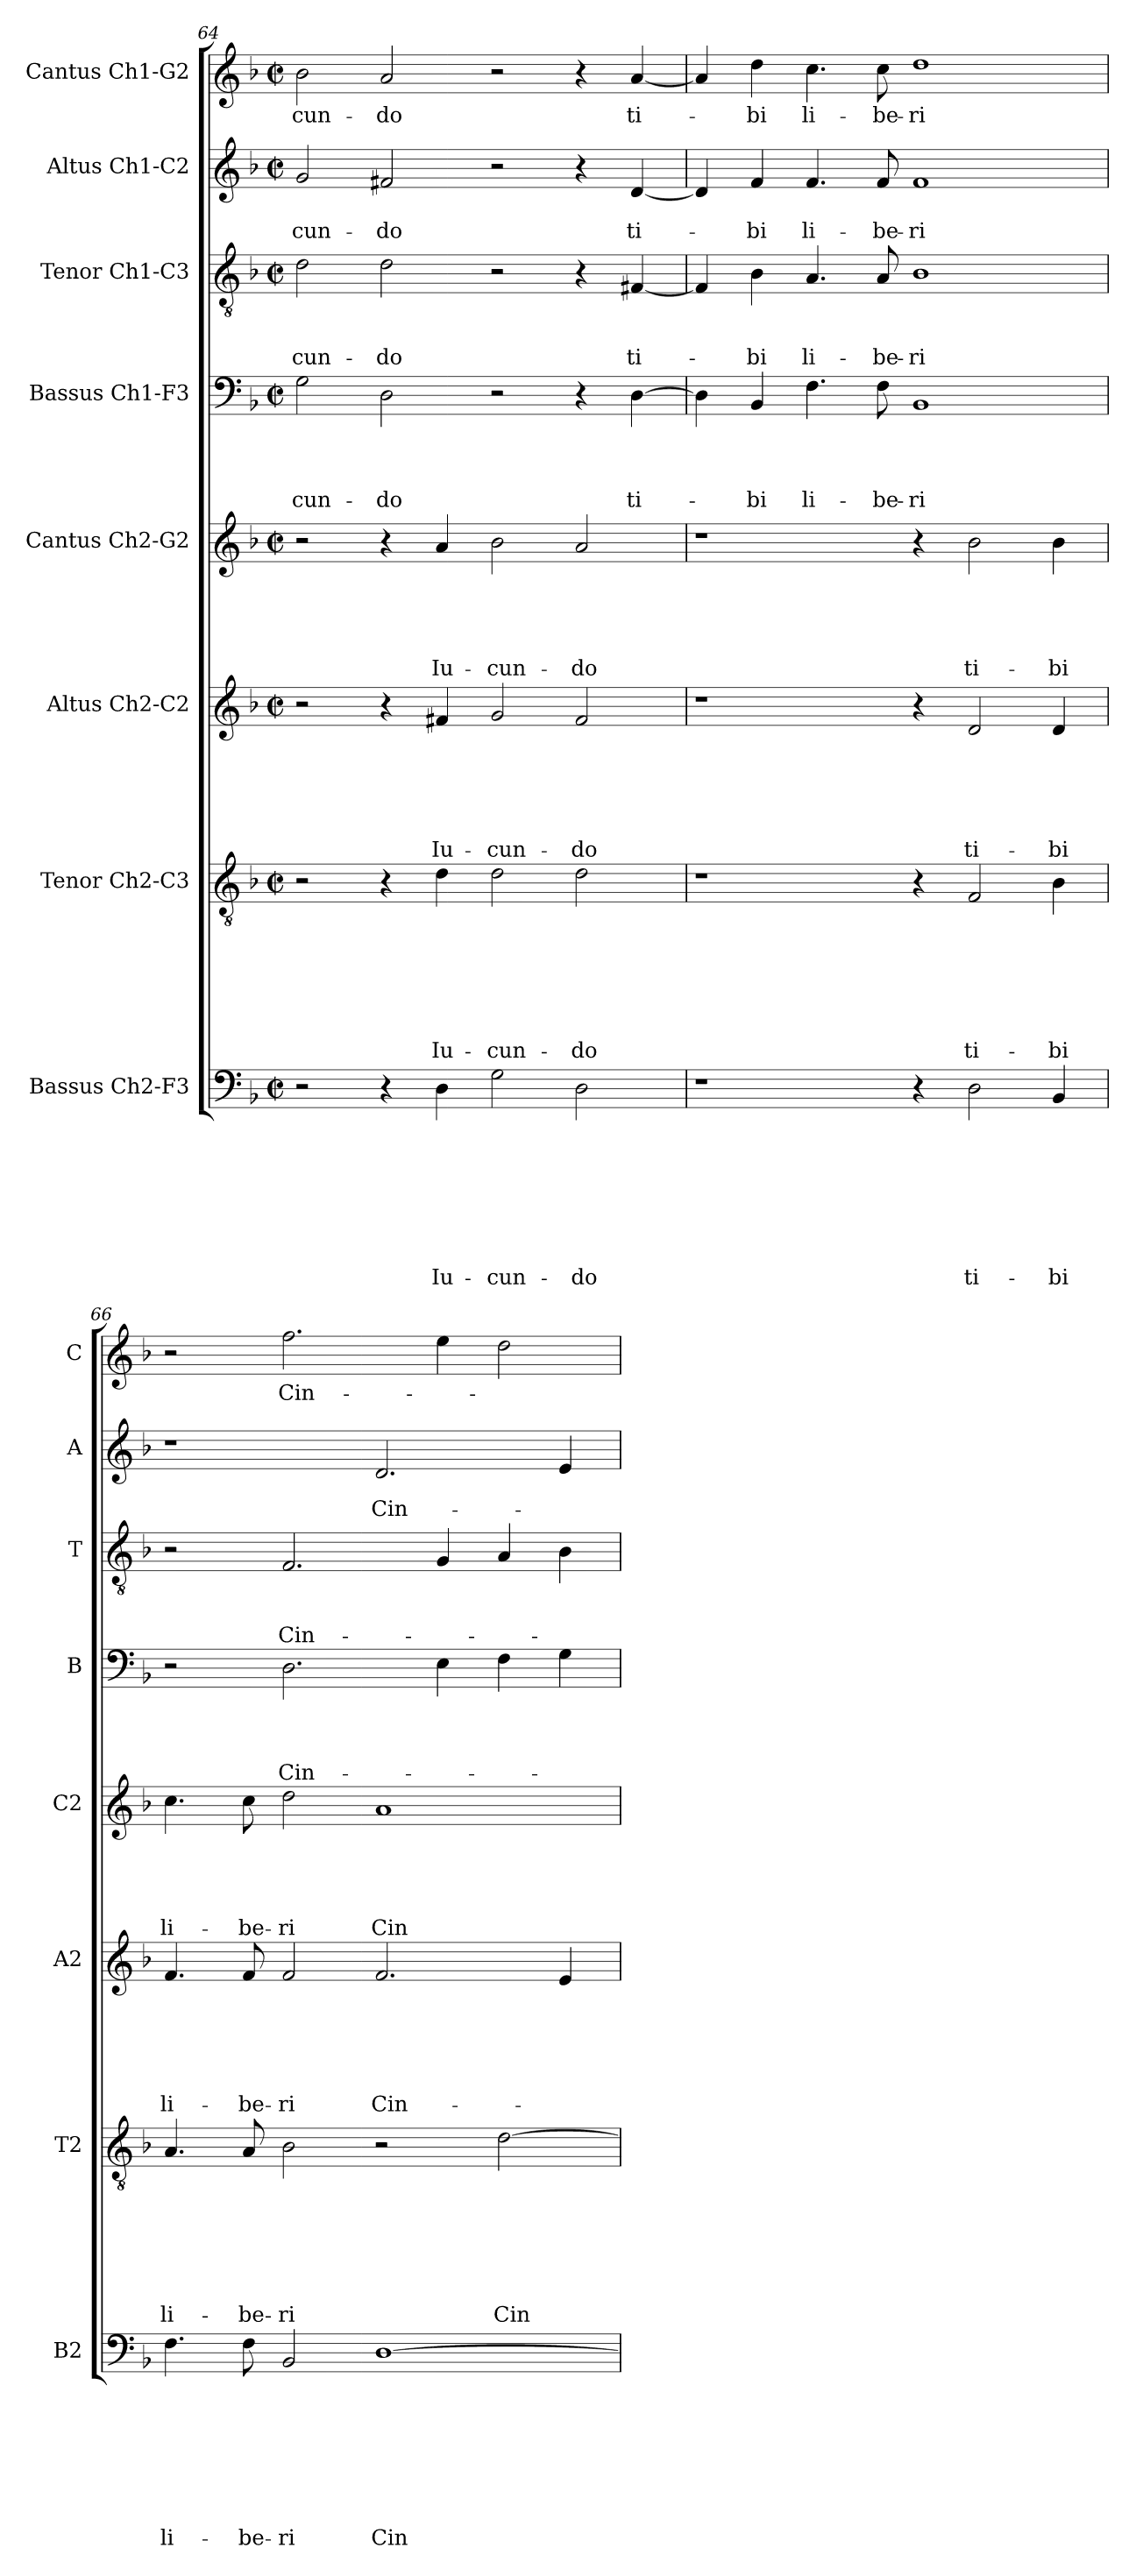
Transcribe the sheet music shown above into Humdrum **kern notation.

**kern	**text	**text	**text	**text	**text	**text	**text	**text	**kern	**text	**text	**text	**text	**text	**text	**text	**kern	**text	**text	**text	**text	**text	**text	**kern	**text	**text	**text	**text	**text	**kern	**text	**text	**text	**text	**kern	**text	**text	**text	**kern	**text	**text	**kern	**text
*part8	*part8	*part8	*part8	*part8	*part8	*part8	*part8	*part8	*part7	*part7	*part7	*part7	*part7	*part7	*part7	*part7	*part6	*part6	*part6	*part6	*part6	*part6	*part6	*part5	*part5	*part5	*part5	*part5	*part5	*part4	*part4	*part4	*part4	*part4	*part3	*part3	*part3	*part3	*part2	*part2	*part2	*part1	*part1
*staff8	*staff8	*staff8	*staff8	*staff8	*staff8	*staff8	*staff8	*staff8	*staff7	*staff7	*staff7	*staff7	*staff7	*staff7	*staff7	*staff7	*staff6	*staff6	*staff6	*staff6	*staff6	*staff6	*staff6	*staff5	*staff5	*staff5	*staff5	*staff5	*staff5	*staff4	*staff4	*staff4	*staff4	*staff4	*staff3	*staff3	*staff3	*staff3	*staff2	*staff2	*staff2	*staff1	*staff1
*I"Bassus Ch2-F3	*	*	*	*	*	*	*	*	*I"Tenor Ch2-C3	*	*	*	*	*	*	*	*I"Altus Ch2-C2	*	*	*	*	*	*	*I"Cantus Ch2-G2	*	*	*	*	*	*I"Bassus Ch1-F3	*	*	*	*	*I"Tenor Ch1-C3	*	*	*	*I"Altus Ch1-C2	*	*	*I"Cantus Ch1-G2	*
*I'B2	*	*	*	*	*	*	*	*	*I'T2	*	*	*	*	*	*	*	*I'A2	*	*	*	*	*	*	*I'C2	*	*	*	*	*	*I'B	*	*	*	*	*I'T	*	*	*	*I'A	*	*	*I'C	*
!!LO:LB:g=z
*clefF4	*	*	*	*	*	*	*	*	*clefGv2	*	*	*	*	*	*	*	*clefG2	*	*	*	*	*	*	*clefG2	*	*	*	*	*	*clefF4	*	*	*	*	*clefGv2	*	*	*	*clefG2	*	*	*clefG2	*
*k[b-]	*	*	*	*	*	*	*	*	*k[b-]	*	*	*	*	*	*	*	*k[b-]	*	*	*	*	*	*	*k[b-]	*	*	*	*	*	*k[b-]	*	*	*	*	*k[b-]	*	*	*	*k[b-]	*	*	*k[b-]	*
*F:	*	*	*	*	*	*	*	*	*F:	*	*	*	*	*	*	*	*F:	*	*	*	*	*	*	*F:	*	*	*	*	*	*F:	*	*	*	*	*F:	*	*	*	*F:	*	*	*F:	*
*M2/2	*	*	*	*	*	*	*	*	*M2/2	*	*	*	*	*	*	*	*M2/2	*	*	*	*	*	*	*M2/2	*	*	*	*	*	*M2/2	*	*	*	*	*M2/2	*	*	*	*M2/2	*	*	*M2/2	*
*met(c|)	*	*	*	*	*	*	*	*	*met(c|)	*	*	*	*	*	*	*	*met(c|)	*	*	*	*	*	*	*met(c|)	*	*	*	*	*	*met(c|)	*	*	*	*	*met(c|)	*	*	*	*met(c|)	*	*	*met(c|)	*
=64	=64	=64	=64	=64	=64	=64	=64	=64	=64	=64	=64	=64	=64	=64	=64	=64	=64	=64	=64	=64	=64	=64	=64	=64	=64	=64	=64	=64	=64	=64	=64	=64	=64	=64	=64	=64	=64	=64	=64	=64	=64	=64	=64
!	!	!	!	!	!	!	!	!	!	!	!	!	!	!	!	!	!	!	!	!	!	!	!	!	!	!	!	!	!	!	!	!	!	!LO:LY:b	!	!	!	!LO:LY:b	!	!	!LO:LY:b	!	!LO:LY:b
2r	.	.	.	.	.	.	.	.	2r	.	.	.	.	.	.	.	2r	.	.	.	.	.	.	2r	.	.	.	.	.	2G\	.	.	.	-cun-	2d\	.	.	-cun-	2g/	.	-cun-	2b-\	-cun-
!	!	!	!	!	!	!	!	!	!	!	!	!	!	!	!	!	!	!	!	!	!	!	!	!	!	!	!	!	!	!	!	!	!	!LO:LY:b	!	!	!	!LO:LY:b	!	!	!LO:LY:b	!	!LO:LY:b
4r	.	.	.	.	.	.	.	.	4r	.	.	.	.	.	.	.	4r	.	.	.	.	.	.	4r	.	.	.	.	.	2D\	.	.	.	-do	2d\	.	.	-do	2f#X/	.	-do	2a/	-do
!	!	!	!	!	!	!	!	!LO:LY:b	!	!	!	!	!	!	!	!LO:LY:b	!	!	!	!	!	!	!LO:LY:b	!	!	!	!	!	!LO:LY:b	!	!	!	!	!	!	!	!	!	!	!	!	!	!
4D\	.	.	.	.	.	.	.	Iu-	4d\	.	.	.	.	.	.	Iu-	4f#X/	.	.	.	.	.	Iu-	4a/	.	.	.	.	Iu-	.	.	.	.	.	.	.	.	.	.	.	.	.	.
!	!	!	!	!	!	!	!	!LO:LY:b	!	!	!	!	!	!	!	!LO:LY:b	!	!	!	!	!	!	!LO:LY:b	!	!	!	!	!	!LO:LY:b	!	!	!	!	!	!	!	!	!	!	!	!	!	!
2G\	.	.	.	.	.	.	.	-cun-	2d\	.	.	.	.	.	.	-cun-	2g/	.	.	.	.	.	-cun-	2b-\	.	.	.	.	-cun-	2r	.	.	.	.	2r	.	.	.	2r	.	.	2r	.
!	!	!	!	!	!	!	!	!LO:LY:b	!	!	!	!	!	!	!	!LO:LY:b	!	!	!	!	!	!	!LO:LY:b	!	!	!	!	!	!LO:LY:b	!	!	!	!	!	!	!	!	!	!	!	!	!	!
2D\	.	.	.	.	.	.	.	-do	2d\	.	.	.	.	.	.	-do	2f#/	.	.	.	.	.	-do	2a/	.	.	.	.	-do	4r	.	.	.	.	4r	.	.	.	4r	.	.	4r	.
!	!	!	!	!	!	!	!	!	!	!	!	!	!	!	!	!	!	!	!	!	!	!	!	!	!	!	!	!	!	!	!	!	!	!LO:LY:b	!	!	!	!LO:LY:b	!	!	!LO:LY:b	!	!LO:LY:b
.	.	.	.	.	.	.	.	.	.	.	.	.	.	.	.	.	.	.	.	.	.	.	.	.	.	.	.	.	.	[4D\	.	.	.	ti-	[4F#X/	.	.	ti-	[4d/	.	ti-	[4a/	ti-
=65	=65	=65	=65	=65	=65	=65	=65	=65	=65	=65	=65	=65	=65	=65	=65	=65	=65	=65	=65	=65	=65	=65	=65	=65	=65	=65	=65	=65	=65	=65	=65	=65	=65	=65	=65	=65	=65	=65	=65	=65	=65	=65	=65
1r	.	.	.	.	.	.	.	.	1r	.	.	.	.	.	.	.	1r	.	.	.	.	.	.	1r	.	.	.	.	.	4D\]	.	.	.	.	4F#/]	.	.	.	4d/]	.	.	4a/]	.
!	!	!	!	!	!	!	!	!	!	!	!	!	!	!	!	!	!	!	!	!	!	!	!	!	!	!	!	!	!	!	!	!	!	!LO:LY:b	!	!	!	!LO:LY:b	!	!	!LO:LY:b	!	!LO:LY:b
.	.	.	.	.	.	.	.	.	.	.	.	.	.	.	.	.	.	.	.	.	.	.	.	.	.	.	.	.	.	4BB-/	.	.	.	-bi	4B-\	.	.	-bi	4f/	.	-bi	4dd\	-bi
!	!	!	!	!	!	!	!	!	!	!	!	!	!	!	!	!	!	!	!	!	!	!	!	!	!	!	!	!	!	!	!	!	!	!LO:LY:b	!	!	!	!LO:LY:b	!	!	!LO:LY:b	!	!LO:LY:b
.	.	.	.	.	.	.	.	.	.	.	.	.	.	.	.	.	.	.	.	.	.	.	.	.	.	.	.	.	.	4.F\	.	.	.	li-	4.A/	.	.	li-	4.f/	.	li-	4.cc\	li-
!	!	!	!	!	!	!	!	!	!	!	!	!	!	!	!	!	!	!	!	!	!	!	!	!	!	!	!	!	!	!	!	!	!	!LO:LY:b	!	!	!	!LO:LY:b	!	!	!LO:LY:b	!	!LO:LY:b
.	.	.	.	.	.	.	.	.	.	.	.	.	.	.	.	.	.	.	.	.	.	.	.	.	.	.	.	.	.	8F\	.	.	.	-be-	8A/	.	.	-be-	8f/	.	-be-	8cc\	-be-
!	!	!	!	!	!	!	!	!	!	!	!	!	!	!	!	!	!	!	!	!	!	!	!	!	!	!	!	!	!	!	!	!	!	!LO:LY:b	!	!	!	!LO:LY:b	!	!	!LO:LY:b	!	!LO:LY:b
4r	.	.	.	.	.	.	.	.	4r	.	.	.	.	.	.	.	4r	.	.	.	.	.	.	4r	.	.	.	.	.	1BB-	.	.	.	-ri	1B-	.	.	-ri	1f	.	-ri	1dd	-ri
!	!	!	!	!	!	!	!	!LO:LY:b	!	!	!	!	!	!	!	!LO:LY:b	!	!	!	!	!	!	!LO:LY:b	!	!	!	!	!	!LO:LY:b	!	!	!	!	!	!	!	!	!	!	!	!	!	!
2D\	.	.	.	.	.	.	.	ti-	2F/	.	.	.	.	.	.	ti-	2d/	.	.	.	.	.	ti-	2b-\	.	.	.	.	ti-	.	.	.	.	.	.	.	.	.	.	.	.	.	.
!	!	!	!	!	!	!	!	!LO:LY:b	!	!	!	!	!	!	!	!LO:LY:b	!	!	!	!	!	!	!LO:LY:b	!	!	!	!	!	!LO:LY:b	!	!	!	!	!	!	!	!	!	!	!	!	!	!
4BB-/	.	.	.	.	.	.	.	-bi	4B-\	.	.	.	.	.	.	-bi	4d/	.	.	.	.	.	-bi	4b-\	.	.	.	.	-bi	.	.	.	.	.	.	.	.	.	.	.	.	.	.
=66	=66	=66	=66	=66	=66	=66	=66	=66	=66	=66	=66	=66	=66	=66	=66	=66	=66	=66	=66	=66	=66	=66	=66	=66	=66	=66	=66	=66	=66	=66	=66	=66	=66	=66	=66	=66	=66	=66	=66	=66	=66	=66	=66
!	!	!	!	!	!	!	!	!LO:LY:b	!	!	!	!	!	!	!	!LO:LY:b	!	!	!	!	!	!	!LO:LY:b	!	!	!	!	!	!LO:LY:b	!	!	!	!	!	!	!	!	!	!	!	!	!	!
4.F\	.	.	.	.	.	.	.	li-	4.A/	.	.	.	.	.	.	li-	4.f/	.	.	.	.	.	li-	4.cc\	.	.	.	.	li-	2r	.	.	.	.	2r	.	.	.	1r	.	.	2r	.
!	!	!	!	!	!	!	!	!LO:LY:b	!	!	!	!	!	!	!	!LO:LY:b	!	!	!	!	!	!	!LO:LY:b	!	!	!	!	!	!LO:LY:b	!	!	!	!	!	!	!	!	!	!	!	!	!	!
8F\	.	.	.	.	.	.	.	-be-	8A/	.	.	.	.	.	.	-be-	8f/	.	.	.	.	.	-be-	8cc\	.	.	.	.	-be-	.	.	.	.	.	.	.	.	.	.	.	.	.	.
!	!	!	!	!	!	!	!	!LO:LY:b	!	!	!	!	!	!	!	!LO:LY:b	!	!	!	!	!	!	!LO:LY:b	!	!	!	!	!	!LO:LY:b	!	!	!	!	!LO:LY:b	!	!	!	!LO:LY:b	!	!	!	!	!LO:LY:b
2BB-/	.	.	.	.	.	.	.	-ri	2B-\	.	.	.	.	.	.	-ri	2f/	.	.	.	.	.	-ri	2dd\	.	.	.	.	-ri	2.D\	.	.	.	Cin-	2.F/	.	.	Cin-	.	.	.	2.ff\	Cin-
!	!	!	!	!	!	!	!	!LO:LY:b	!	!	!	!	!	!	!	!	!	!	!	!	!	!	!LO:LY:b	!	!	!	!	!	!LO:LY:b	!	!	!	!	!	!	!	!	!	!	!	!LO:LY:b	!	!
[1D	.	.	.	.	.	.	.	Cin-	2r	.	.	.	.	.	.	.	2.f/	.	.	.	.	.	Cin-	1a	.	.	.	.	Cin-	.	.	.	.	.	.	.	.	.	2.d/	.	Cin-	.	.
.	.	.	.	.	.	.	.	.	.	.	.	.	.	.	.	.	.	.	.	.	.	.	.	.	.	.	.	.	.	4E\	.	.	.	.	4G/	.	.	.	.	.	.	4ee\	.
!	!	!	!	!	!	!	!	!	!	!	!	!	!	!	!	!LO:LY:b	!	!	!	!	!	!	!	!	!	!	!	!	!	!	!	!	!	!	!	!	!	!	!	!	!	!	!
.	.	.	.	.	.	.	.	.	[2d\	.	.	.	.	.	.	Cin-	.	.	.	.	.	.	.	.	.	.	.	.	.	4F\	.	.	.	.	4A/	.	.	.	.	.	.	2dd\	.
.	.	.	.	.	.	.	.	.	.	.	.	.	.	.	.	.	4e/	.	.	.	.	.	.	.	.	.	.	.	.	4G\	.	.	.	.	4B-\	.	.	.	4e/	.	.	.	.
=	=	=	=	=	=	=	=	=	=	=	=	=	=	=	=	=	=	=	=	=	=	=	=	=	=	=	=	=	=	=	=	=	=	=	=	=	=	=	=	=	=	=	=
*-	*-	*-	*-	*-	*-	*-	*-	*-	*-	*-	*-	*-	*-	*-	*-	*-	*-	*-	*-	*-	*-	*-	*-	*-	*-	*-	*-	*-	*-	*-	*-	*-	*-	*-	*-	*-	*-	*-	*-	*-	*-	*-	*-
